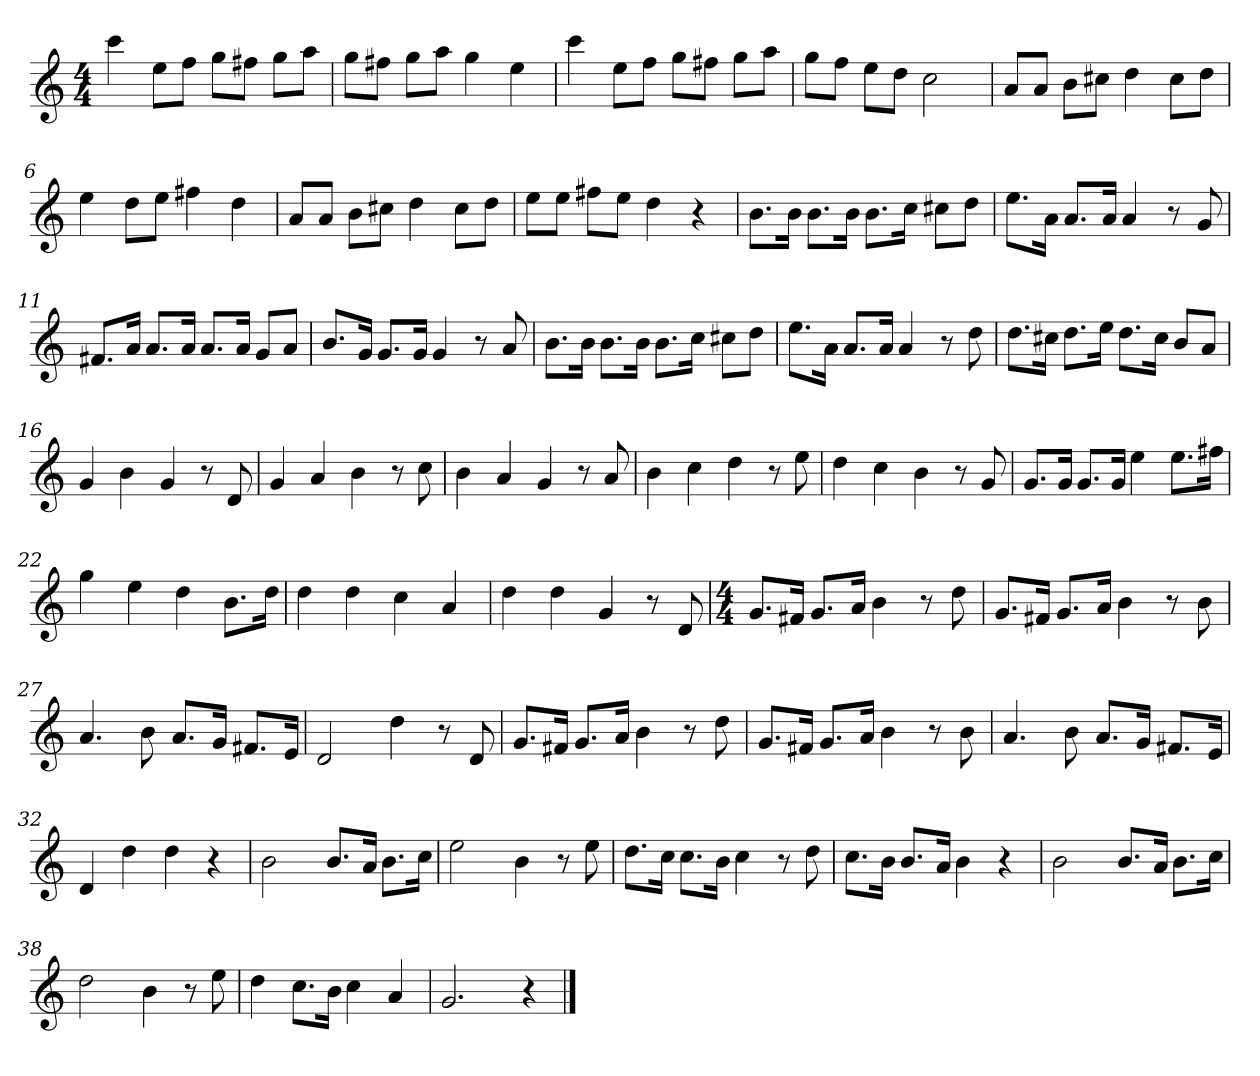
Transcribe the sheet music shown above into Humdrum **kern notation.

**kern
*part1
*staff1
*clefG2
*k[]
*C:
*M4/4
*MM120
=1
4ccc
8ee\L
8ff\J
8gg\L
8ff#X\J
8gg\L
8aa\J
=2
8gg\L
8ff#X\J
8gg\L
8aa\J
4gg
4ee
=3
4ccc
8ee\L
8ff\J
8gg\L
8ff#X\J
8gg\L
8aa\J
=4
8gg\L
8ff\J
8ee\L
8dd\J
2cc
=5
8a/L
8a/J
8b\L
8cc#X\J
4dd
8cc#\L
8dd\J
=6
4ee
8dd\L
8ee\J
4ff#X
4dd
=7
8a/L
8a/J
8b\L
8cc#X\J
4dd
8cc#\L
8dd\J
=8
8ee\L
8ee\J
8ff#X\L
8ee\J
4dd
4r
=9
8.b\L
16b\Jk
8.b\L
16b\Jk
8.b\L
16cc\Jk
8cc#X\L
8dd\J
=10
8.ee\L
16a\Jk
8.a/L
16a/Jk
4a
8r
8g
=11
8.f#X/L
16a/Jk
8.a/L
16a/Jk
8.a/L
16a/Jk
8g/L
8a/J
=12
8.b/L
16g/Jk
8.g/L
16g/Jk
4g
8r
8a
=13
8.b\L
16b\Jk
8.b\L
16b\Jk
8.b\L
16cc\Jk
8cc#X\L
8dd\J
=14
8.ee\L
16a\Jk
8.a/L
16a/Jk
4a
8r
8dd
=15
8.dd\L
16cc#X\Jk
8.dd\L
16ee\Jk
8.dd\L
16cc#\Jk
8b/L
8a/J
=16
4g
4b
4g
8r
8d
=17
4g
4a
4b
8r
8cc
=18
4b
4a
4g
8r
8a
=19
4b
4cc
4dd
8r
8ee
=20
4dd
4cc
4b
8r
8g
=21
8.g/L
16g/Jk
8.g/L
16g/Jk
4ee
8.ee\L
16ff#X\Jk
=22
4gg
4ee
4dd
8.b\L
16dd\Jk
=23
4dd
4dd
4cc
4a
=24
4dd
4dd
4g
8r
8d
=25
*M4/4
8.g/L
16f#X/Jk
8.g/L
16a/Jk
4b
8r
8dd
=26
8.g/L
16f#X/Jk
8.g/L
16a/Jk
4b
8r
8b
=27
4.a
8b
8.a/L
16g/Jk
8.f#X/L
16e/Jk
=28
2d
4dd
8r
8d
=29
8.g/L
16f#X/Jk
8.g/L
16a/Jk
4b
8r
8dd
=30
8.g/L
16f#X/Jk
8.g/L
16a/Jk
4b
8r
8b
=31
4.a
8b
8.a/L
16g/Jk
8.f#X/L
16e/Jk
=32
4d
4dd
4dd
4r
=33
2b
8.b/L
16a/Jk
8.b\L
16cc\Jk
=34
2ee
4b
8r
8ee
=35
8.dd\L
16cc\Jk
8.cc\L
16b\Jk
4cc
8r
8dd
=36
8.cc\L
16b\Jk
8.b/L
16a/Jk
4b
4r
=37
2b
8.b/L
16a/Jk
8.b\L
16cc\Jk
=38
2dd
4b
8r
8ee
=39
4dd
8.cc\L
16b\Jk
4cc
4a
=40
2.g
4r
==
*-
